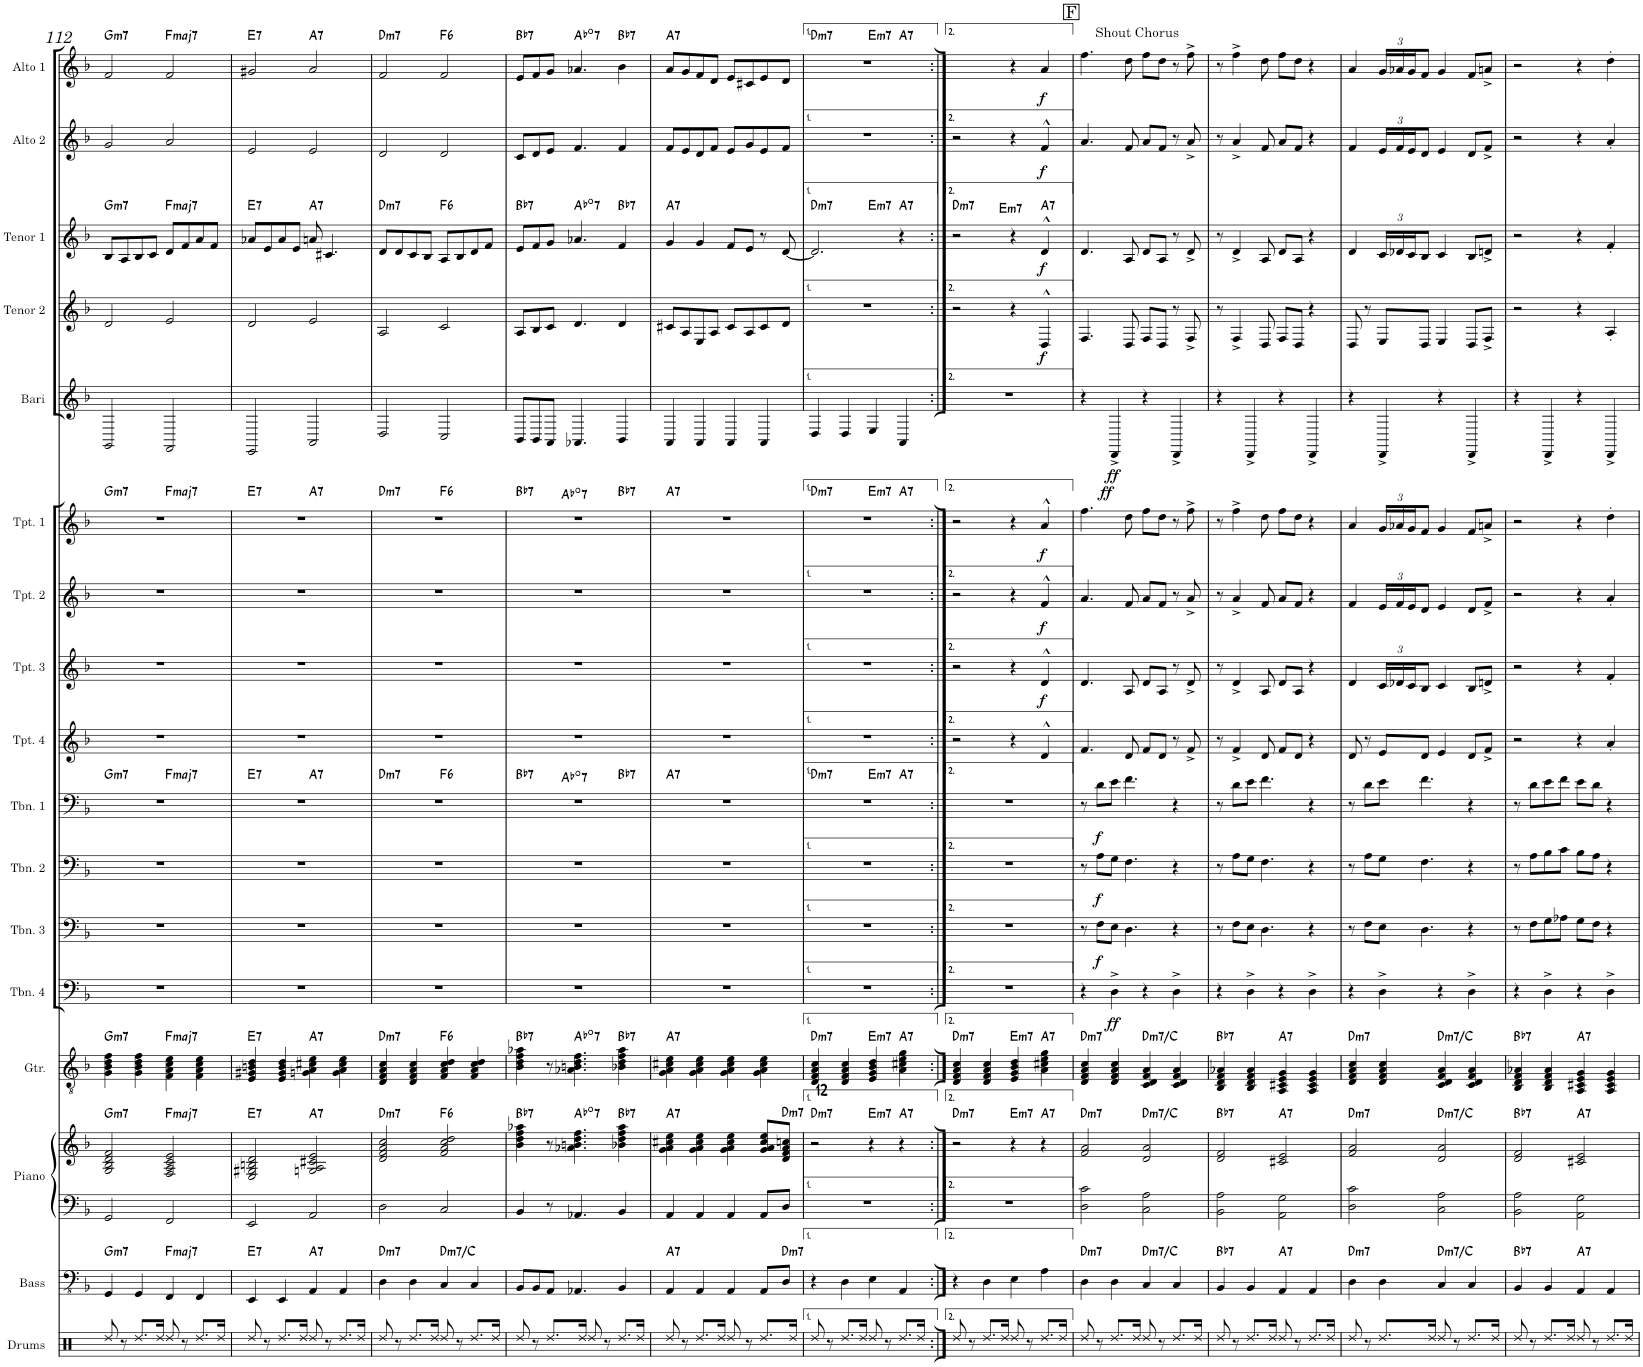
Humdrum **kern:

**kern	**kern	**harte	**kern	**kern	**harte	**kern	**harte	**kern	**dynam	**kern	**dynam	**kern	**dynam	**kern	**dynam	**harte	**kern	**kern	**dynam	**kern	**dynam	**kern	**dynam	**harte	**kern	**dynam	**kern	**dynam	**kern	**dynam	**harte	**kern	**dynam	**kern	**dynam	**harte
*part17	*part16	*part16	*part15	*part15	*part15	*part14	*part14	*part13	*part13	*part12	*part12	*part11	*part11	*part10	*part10	*part10	*part9	*part8	*part8	*part7	*part7	*part6	*part6	*part6	*part5	*part5	*part4	*part4	*part3	*part3	*part3	*part2	*part2	*part1	*part1	*part1
*staff18	*staff17	*	*staff16	*staff15	*	*staff14	*	*staff13	*staff13	*staff12	*staff12	*staff11	*staff11	*staff10	*staff10	*	*staff9	*staff8	*staff8	*staff7	*staff7	*staff6	*staff6	*	*staff5	*staff5	*staff4	*staff4	*staff3	*staff3	*	*staff2	*staff2	*staff1	*staff1	*
*I"Drums	*I"Bass	*	*I"Piano	*	*	*I"Guitar	*	*I"Trombone 4	*	*I"Trombone 3	*	*I"Trombone 2	*	*I"Trombone 1	*	*	*I"Trumpet 4	*I"Trumpet 3	*	*I"Trumpet 2	*	*I"Trumpet 1	*	*	*I"Baritone Sax	*	*I"Tenor Sax 2	*	*I"Tenor Sax 1	*	*	*I"Alto Sax 2	*	*I"Alto Sax 1	*	*
*I'Drums	*I'Bass	*	*I'Piano	*	*	*I'Gtr.	*	*I'Tbn. 4	*	*I'Tbn. 3	*	*I'Tbn. 2	*	*I'Tbn. 1	*	*	*I'Tpt. 4	*I'Tpt. 3	*	*I'Tpt. 2	*	*I'Tpt. 1	*	*	*I'Bari	*	*I'Tenor 2	*	*I'Tenor 1	*	*	*I'Alto 2	*	*I'Alto 1	*	*
!!LO:PB:g=z
*clefX	*clefFv4	*	*clefF4	*clefG2	*	*clefGv2	*	*clefF4	*	*clefF4	*	*clefF4	*	*clefF4	*	*	*clefG2	*clefG2	*	*clefG2	*	*clefG2	*	*	*clefG2	*	*clefG2	*	*clefG2	*	*	*clefG2	*	*clefG2	*	*
*	*	*	*	*	*	*	*	*	*	*	*	*	*	*	*	*	*ITrd1c2	*ITrd1c2	*	*ITrd1c2	*	*ITrd1c2	*	*	*ITrd12c21	*	*ITrd8c14	*	*ITrd8c14	*	*	*ITrd5c9	*	*ITrd5c9	*	*
*k[]	*k[b-]	*	*k[b-]	*k[b-]	*	*k[b-]	*	*k[b-]	*	*k[b-]	*	*k[b-]	*	*k[b-]	*	*	*k[b-]	*k[b-]	*	*k[b-]	*	*k[b-]	*	*	*k[b-]	*	*k[b-]	*	*k[b-]	*	*	*k[b-]	*	*k[b-]	*	*
*M4/4	*M4/4	*	*M4/4	*M4/4	*	*M4/4	*	*M4/4	*	*M4/4	*	*M4/4	*	*M4/4	*	*	*M4/4	*M4/4	*	*M4/4	*	*M4/4	*	*	*M4/4	*	*M4/4	*	*M4/4	*	*	*M4/4	*	*M4/4	*	*
=112	=112	=112	=112	=112	=112	=112	=112	=112	=112	=112	=112	=112	=112	=112	=112	=112	=112	=112	=112	=112	=112	=112	=112	=112	=112	=112	=112	=112	=112	=112	=112	=112	=112	=112	=112	=112
!	!	!LO:H:kt=m7	!	!	!LO:H:kt=m7	!	!LO:H:kt=m7	!	!	!	!	!	!	!	!	!LO:H:kt=m7	!	!	!	!	!	!	!	!LO:H:kt=m7	!	!	!	!	!	!	!LO:H:kt=m7	!	!	!	!	!LO:H:kt=m7
*	*	*	*	*	*	*	*	*	*	*	*	*	*	*^	*	*	*	*	*	*	*	*^	*	*	*	*	*	*	*	*	*	*	*	*	*	*
8Rdd/	4GGG/	G:min7	2GG/	2G/ 2B-/ 2d/ 2f/	G:min7	4G\ 4B-\ 4d\ 4f\	G:min7	1r	.	1r	.	1r	.	1r	2ryy	.	G:min7	1r	1r	.	1r	.	1r	2ryy	.	G:min7	2GG/	.	2d/	.	8B-/L	.	G:min7	2g/	.	2f/	.	G:min7
8r	.	.	.	.	.	.	.	.	.	.	.	.	.	.	.	.	.	.	.	.	.	.	.	.	.	.	.	.	.	.	8A/	.	.	.	.	.	.	.
8.Rdd/L	4GGG/	.	.	.	.	4G\ 4B-\ 4d\ 4f\	.	.	.	.	.	.	.	.	.	.	.	.	.	.	.	.	.	.	.	.	.	.	.	.	8B-/	.	.	.	.	.	.	.
.	.	.	.	.	.	.	.	.	.	.	.	.	.	.	.	.	.	.	.	.	.	.	.	.	.	.	.	.	.	.	8c/J	.	.	.	.	.	.	.
16Rdd/Jk	.	.	.	.	.	.	.	.	.	.	.	.	.	.	.	.	.	.	.	.	.	.	.	.	.	.	.	.	.	.	.	.	.	.	.	.	.	.
!	!	!LO:H:kt=maj7	!	!	!LO:H:kt=maj7	!	!LO:H:kt=maj7	!	!	!	!	!	!	!	!	!	!LO:H:kt=maj7	!	!	!	!	!	!	!	!	!LO:H:kt=maj7	!	!	!	!	!	!	!LO:H:kt=maj7	!	!	!	!	!LO:H:kt=maj7
8Rdd/	4FFF/	F:maj7	2FF/	2F/ 2A/ 2c/ 2e/	F:maj7	4F\ 4A\ 4c\ 4e\	F:maj7	.	.	.	.	.	.	.	2ryy	.	F:maj7	.	.	.	.	.	.	2ryy	.	F:maj7	2FF/	.	2e/	.	8d/L	.	F:maj7	2a/	.	2f/	.	F:maj7
8r	.	.	.	.	.	.	.	.	.	.	.	.	.	.	.	.	.	.	.	.	.	.	.	.	.	.	.	.	.	.	8f/	.	.	.	.	.	.	.
8.Rdd/L	4FFF/	.	.	.	.	4F\ 4A\ 4c\ 4e\	.	.	.	.	.	.	.	.	.	.	.	.	.	.	.	.	.	.	.	.	.	.	.	.	8a/	.	.	.	.	.	.	.
.	.	.	.	.	.	.	.	.	.	.	.	.	.	.	.	.	.	.	.	.	.	.	.	.	.	.	.	.	.	.	8f/J	.	.	.	.	.	.	.
16Rdd/Jk	.	.	.	.	.	.	.	.	.	.	.	.	.	.	.	.	.	.	.	.	.	.	.	.	.	.	.	.	.	.	.	.	.	.	.	.	.	.
=113	=113	=113	=113	=113	=113	=113	=113	=113	=113	=113	=113	=113	=113	=113	=113	=113	=113	=113	=113	=113	=113	=113	=113	=113	=113	=113	=113	=113	=113	=113	=113	=113	=113	=113	=113	=113	=113	=113
!	!	!LO:H:kt=7	!	!	!LO:H:kt=7	!	!LO:H:kt=7	!	!	!	!	!	!	!	!	!	!LO:H:kt=7	!	!	!	!	!	!	!	!	!LO:H:kt=7	!	!	!	!	!	!	!LO:H:kt=7	!	!	!	!	!LO:H:kt=7
8Rdd/	4EEE/	E:7	2EE/	2E/ 2G#X/ 2Bn/ 2d/	E:7	4E/ 4G#X/ 4Bn/ 4d/	E:7	1r	.	1r	.	1r	.	1r	2ryy	.	E:7	1r	1r	.	1r	.	1r	2ryy	.	E:7	2EE/	.	2d/	.	8a-X/L	.	E:7	2e/	.	2g#X/	.	E:7
8r	.	.	.	.	.	.	.	.	.	.	.	.	.	.	.	.	.	.	.	.	.	.	.	.	.	.	.	.	.	.	8e/	.	.	.	.	.	.	.
8.Rdd/L	4EEE/	.	.	.	.	4E/ 4G#/ 4B/ 4d/	.	.	.	.	.	.	.	.	.	.	.	.	.	.	.	.	.	.	.	.	.	.	.	.	8a-/	.	.	.	.	.	.	.
.	.	.	.	.	.	.	.	.	.	.	.	.	.	.	.	.	.	.	.	.	.	.	.	.	.	.	.	.	.	.	8e/J	.	.	.	.	.	.	.
16Rdd/Jk	.	.	.	.	.	.	.	.	.	.	.	.	.	.	.	.	.	.	.	.	.	.	.	.	.	.	.	.	.	.	.	.	.	.	.	.	.	.
!	!	!LO:H:kt=7	!	!	!LO:H:kt=7	!	!LO:H:kt=7	!	!	!	!	!	!	!	!	!	!LO:H:kt=7	!	!	!	!	!	!	!	!	!LO:H:kt=7	!	!	!	!	!	!	!LO:H:kt=7	!	!	!	!	!LO:H:kt=7
8Rdd/	4AAA/	A:7	2AA/	2Gn/ 2A/ 2c#X/ 2e/	A:7	4Gn\ 4A\ 4c#X\ 4e\	A:7	.	.	.	.	.	.	.	2ryy	.	A:7	.	.	.	.	.	.	2ryy	.	A:7	2AA/	.	2e/	.	8an/	.	A:7	2e/	.	2a/	.	A:7
8r	.	.	.	.	.	.	.	.	.	.	.	.	.	.	.	.	.	.	.	.	.	.	.	.	.	.	.	.	.	.	4.c#X/	.	.	.	.	.	.	.
8.Rdd/L	4AAA/	.	.	.	.	4G\ 4A\ 4c#\ 4e\	.	.	.	.	.	.	.	.	.	.	.	.	.	.	.	.	.	.	.	.	.	.	.	.	.	.	.	.	.	.	.	.
16Rdd/Jk	.	.	.	.	.	.	.	.	.	.	.	.	.	.	.	.	.	.	.	.	.	.	.	.	.	.	.	.	.	.	.	.	.	.	.	.	.	.
=114	=114	=114	=114	=114	=114	=114	=114	=114	=114	=114	=114	=114	=114	=114	=114	=114	=114	=114	=114	=114	=114	=114	=114	=114	=114	=114	=114	=114	=114	=114	=114	=114	=114	=114	=114	=114	=114	=114
!	!	!LO:H:kt=m7	!	!	!LO:H:kt=m7	!	!LO:H:kt=m7	!	!	!	!	!	!	!	!	!	!LO:H:kt=m7	!	!	!	!	!	!	!	!	!LO:H:kt=m7	!	!	!	!	!	!	!LO:H:kt=m7	!	!	!	!	!LO:H:kt=m7
8Rdd/	4DD\	D:min7	2D\	2d/ 2f/ 2a/ 2cc/	D:min7	4D/ 4F/ 4A/ 4c/	D:min7	1r	.	1r	.	1r	.	1r	2ryy	.	D:min7	1r	1r	.	1r	.	1r	2ryy	.	D:min7	2D/	.	2A/	.	8d/L	.	D:min7	2d/	.	2f/	.	D:min7
8r	.	.	.	.	.	.	.	.	.	.	.	.	.	.	.	.	.	.	.	.	.	.	.	.	.	.	.	.	.	.	8d/	.	.	.	.	.	.	.
8.Rdd/L	4DD\	.	.	.	.	4D/ 4F/ 4A/ 4c/	.	.	.	.	.	.	.	.	.	.	.	.	.	.	.	.	.	.	.	.	.	.	.	.	8c/	.	.	.	.	.	.	.
.	.	.	.	.	.	.	.	.	.	.	.	.	.	.	.	.	.	.	.	.	.	.	.	.	.	.	.	.	.	.	8B-/J	.	.	.	.	.	.	.
16Rdd/Jk	.	.	.	.	.	.	.	.	.	.	.	.	.	.	.	.	.	.	.	.	.	.	.	.	.	.	.	.	.	.	.	.	.	.	.	.	.	.
!	!	!LO:H:kt=m7	!	!	!LO:H:kt=6	!	!LO:H:kt=6	!	!	!	!	!	!	!	!	!	!LO:H:kt=6	!	!	!	!	!	!	!	!	!LO:H:kt=6	!	!	!	!	!	!	!LO:H:kt=6	!	!	!	!	!LO:H:kt=6
8Rdd/	4CC/	D:min7/b7	2C/	2f/ 2a/ 2cc/ 2dd/	F:maj6	4F/ 4A/ 4c/ 4d/	F:maj6	.	.	.	.	.	.	.	2ryy	.	F:maj6	.	.	.	.	.	.	2ryy	.	F:maj6	2C/	.	2c/	.	8A/L	.	F:maj6	2d/	.	2f/	.	F:maj6
8r	.	.	.	.	.	.	.	.	.	.	.	.	.	.	.	.	.	.	.	.	.	.	.	.	.	.	.	.	.	.	8B-/	.	.	.	.	.	.	.
8.Rdd/L	4CC/	.	.	.	.	4F/ 4A/ 4c/ 4d/	.	.	.	.	.	.	.	.	.	.	.	.	.	.	.	.	.	.	.	.	.	.	.	.	8d/	.	.	.	.	.	.	.
.	.	.	.	.	.	.	.	.	.	.	.	.	.	.	.	.	.	.	.	.	.	.	.	.	.	.	.	.	.	.	8f/J	.	.	.	.	.	.	.
16Rdd/Jk	.	.	.	.	.	.	.	.	.	.	.	.	.	.	.	.	.	.	.	.	.	.	.	.	.	.	.	.	.	.	.	.	.	.	.	.	.	.
=115	=115	=115	=115	=115	=115	=115	=115	=115	=115	=115	=115	=115	=115	=115	=115	=115	=115	=115	=115	=115	=115	=115	=115	=115	=115	=115	=115	=115	=115	=115	=115	=115	=115	=115	=115	=115	=115	=115
!	!	!	!	!	!LO:H:kt=7	!	!LO:H:kt=7	!	!	!	!	!	!	!	!	!	!LO:H:kt=7	!	!	!	!	!	!	!	!	!LO:H:kt=7	!	!	!	!	!	!	!LO:H:kt=7	!	!	!	!	!LO:H:kt=7
*	*	*	*	*	*	*	*	*	*	*	*	*	*	*	*^	*	*	*	*	*	*	*	*	*^	*	*	*	*	*	*	*	*	*	*	*	*	*	*
8Rdd/	8BBB-/L	.	4BB-/	4b-\ 4dd\ 4ff\ 4aa-X\	Bb:7	4B-\ 4d\ 4f\ 4a-X\	Bb:7	1r	.	1r	.	1r	.	1r	4ryy	2.ryy	.	Bb:7	1r	1r	.	1r	.	1r	4ryy	2.ryy	.	Bb:7	8BB-/L	.	8A/L	.	8e/L	.	Bb:7	8c/L	.	8e/L	.	Bb:7
8r	8BBB-/	.	.	.	.	.	.	.	.	.	.	.	.	.	.	.	.	.	.	.	.	.	.	.	.	.	.	.	8BB-/	.	8B-/	.	8f/	.	.	8d/	.	8f/	.	.
!	!	!	!	!	!	!	!	!	!	!	!	!	!	!	!	!	!	!LO:H:kt=7	!	!	!	!	!	!	!	!	!	!LO:H:kt=7	!	!	!	!	!	!	!	!	!	!	!	!
8.Rdd/L	8AAA/J	.	8r	8r	.	8r	.	.	.	.	.	.	.	.	2.ryy	.	.	Ab:dim7	.	.	.	.	.	.	2.ryy	.	.	Ab:dim7	8AA/J	.	8c/J	.	8g/J	.	.	8e/J	.	8g/J	.	.
!	!	!	!	!	!LO:H:kt=7	!	!LO:H:kt=7	!	!	!	!	!	!	!	!	!	!	!	!	!	!	!	!	!	!	!	!	!	!	!	!	!	!	!	!LO:H:kt=7	!	!	!	!	!LO:H:kt=7
.	4.AAA-X/	.	4.AA-X/	4.a-X\ 4.bn\ 4.dd\ 4.ff\	Ab:dim7	4.A-X\ 4.Bn\ 4.d\ 4.f\	Ab:dim7	.	.	.	.	.	.	.	.	.	.	.	.	.	.	.	.	.	.	.	.	.	4.AA-X/	.	4.d/	.	4.a-X/	.	Ab:dim7	4.f/	.	4.a-X/	.	Ab:dim7
16Rdd/Jk	.	.	.	.	.	.	.	.	.	.	.	.	.	.	.	.	.	.	.	.	.	.	.	.	.	.	.	.	.	.	.	.	.	.	.	.	.	.	.	.
8Rdd/	.	.	.	.	.	.	.	.	.	.	.	.	.	.	.	.	.	.	.	.	.	.	.	.	.	.	.	.	.	.	.	.	.	.	.	.	.	.	.	.
8r	.	.	.	.	.	.	.	.	.	.	.	.	.	.	.	.	.	.	.	.	.	.	.	.	.	.	.	.	.	.	.	.	.	.	.	.	.	.	.	.
!	!	!	!	!	!LO:H:kt=7	!	!LO:H:kt=7	!	!	!	!	!	!	!	!	!	!	!LO:H:kt=7	!	!	!	!	!	!	!	!	!	!LO:H:kt=7	!	!	!	!	!	!	!LO:H:kt=7	!	!	!	!	!LO:H:kt=7
8.Rdd/L	4BBB-/	.	4BB-/	4b-X\ 4dd\ 4ff\ 4aa-\	Bb:7	4B-X\ 4d\ 4f\ 4a-\	Bb:7	.	.	.	.	.	.	.	.	4ryy	.	Bb:7	.	.	.	.	.	.	.	4ryy	.	Bb:7	4BB-/	.	4d/	.	4f/	.	Bb:7	4f/	.	4b-\	.	Bb:7
16Rdd/Jk	.	.	.	.	.	.	.	.	.	.	.	.	.	.	.	.	.	.	.	.	.	.	.	.	.	.	.	.	.	.	.	.	.	.	.	.	.	.	.	.
=116	=116	=116	=116	=116	=116	=116	=116	=116	=116	=116	=116	=116	=116	=116	=116	=116	=116	=116	=116	=116	=116	=116	=116	=116	=116	=116	=116	=116	=116	=116	=116	=116	=116	=116	=116	=116	=116	=116	=116	=116
!	!	!LO:H:kt=7	!	!	!LO:H:kt=7	!	!LO:H:kt=7	!	!	!	!	!	!	!	!	!	!	!LO:H:kt=7	!	!	!	!	!	!	!	!	!	!LO:H:kt=7	!	!	!	!	!	!	!LO:H:kt=7	!	!	!	!	!LO:H:kt=7
*	*	*	*	*	*	*	*	*	*	*	*	*	*	*v	*v	*v	*	*	*	*	*	*	*	*v	*v	*v	*	*	*	*	*	*	*	*	*	*	*	*	*	*
8Rdd/	4AAA/	A:7	4AA/	4g\ 4a\ 4cc#X\ 4ee\	A:7	4G\ 4A\ 4c#X\ 4e\	A:7	1r	.	1r	.	1r	.	1r	.	A:7	1r	1r	.	1r	.	1r	.	A:7	4AA/	.	8c#X/L	.	4g/	.	A:7	8f/L	.	8a/L	.	A:7
8r	.	.	.	.	.	.	.	.	.	.	.	.	.	.	.	.	.	.	.	.	.	.	.	.	.	.	8A/	.	.	.	.	8e/	.	8g/	.	.
8.Rdd/L	4AAA/	.	4AA/	4g\ 4a\ 4cc#\ 4ee\	.	4G\ 4A\ 4c#\ 4e\	.	.	.	.	.	.	.	.	.	.	.	.	.	.	.	.	.	.	4AA/	.	8E/	.	4g/	.	.	8d/	.	8f/	.	.
.	.	.	.	.	.	.	.	.	.	.	.	.	.	.	.	.	.	.	.	.	.	.	.	.	.	.	8A/J	.	.	.	.	8f/J	.	8d/J	.	.
16Rdd/Jk	.	.	.	.	.	.	.	.	.	.	.	.	.	.	.	.	.	.	.	.	.	.	.	.	.	.	.	.	.	.	.	.	.	.	.	.
8Rdd/	4AAA/	.	4AA/	4g\ 4a\ 4cc#\ 4ee\	.	4G\ 4A\ 4c#\ 4e\	.	.	.	.	.	.	.	.	.	.	.	.	.	.	.	.	.	.	4AA/	.	8c#/L	.	8f/L	.	.	8e/L	.	8e/L	.	.
8r	.	.	.	.	.	.	.	.	.	.	.	.	.	.	.	.	.	.	.	.	.	.	.	.	.	.	8A/	.	8e/J	.	.	8g/	.	8c#X/	.	.
8.Rdd/L	8AAA/L	.	8AA/L	8g/ 8a/ 8cc#/ 8ee/L	.	4G\ 4A\ 4c#\ 4e\	.	.	.	.	.	.	.	.	.	.	.	.	.	.	.	.	.	.	4AA/	.	8c#/	.	8r	.	.	8e/	.	8e/	.	.
!	!	!LO:H:kt=m7	!	!	!LO:H:kt=m7	!	!	!	!	!	!	!	!	!	!	!	!	!	!	!	!	!	!	!	!	!	!	!	!	!	!	!	!	!	!	!
.	8DD/J	D:min7	8D/J	8d/ 8f/ 8a/ 8ccn/J	D:min7	.	.	.	.	.	.	.	.	.	.	.	.	.	.	.	.	.	.	.	.	.	8d/J	.	[8d/	.	.	8f/J	.	8d/J	.	.
16Rdd/Jk	.	.	.	.	.	.	.	.	.	.	.	.	.	.	.	.	.	.	.	.	.	.	.	.	.	.	.	.	.	.	.	.	.	.	.	.
=117	=117	=117	=117	=117	=117	=117	=117	=117	=117	=117	=117	=117	=117	=117	=117	=117	=117	=117	=117	=117	=117	=117	=117	=117	=117	=117	=117	=117	=117	=117	=117	=117	=117	=117	=117	=117
!	!	!	!	!	!LO:H:kt=m7	!	!LO:H:kt=m7	!	!	!	!	!	!	!	!	!LO:H:kt=m7	!	!	!	!	!	!	!	!LO:H:kt=m7	!	!	!	!	!	!	!LO:H:kt=m7	!	!	!	!	!LO:H:kt=m7
*	*	*	*	*	*	*	*	*	*	*	*	*	*	*^	*	*	*	*	*	*	*	*^	*	*	*	*	*	*	*^	*	*	*	*	*^	*	*
*	*	*	*	*	*	*	*	*	*	*	*	*	*	*	*^	*	*	*	*	*	*	*	*	*^	*	*	*	*	*	*	*	*	*	*	*	*	*	*^	*	*
8Rdd/	4r	.	1r	2r	D:min7	4D/ 4F/ 4A/ 4c/	D:min7	1r	.	1r	.	1r	.	1r	2ryy	2.ryy	.	D:min7	1r	1r	.	1r	.	1r	2ryy	2.ryy	.	D:min7	4D/	.	1r	.	2.d/]	2ryy	.	D:min7	1r	.	1r	2ryy	2.ryy	.	D:min7
8r	.	.	.	.	.	.	.	.	.	.	.	.	.	.	.	.	.	.	.	.	.	.	.	.	.	.	.	.	.	.	.	.	.	.	.	.	.	.	.	.	.	.	.
8.Rdd/L	4DD\	.	.	.	.	4D/ 4F/ 4A/ 4c/	.	.	.	.	.	.	.	.	.	.	.	.	.	.	.	.	.	.	.	.	.	.	4D/	.	.	.	.	.	.	.	.	.	.	.	.	.	.
16Rdd/Jk	.	.	.	.	.	.	.	.	.	.	.	.	.	.	.	.	.	.	.	.	.	.	.	.	.	.	.	.	.	.	.	.	.	.	.	.	.	.	.	.	.	.	.
!	!	!	!	!	!LO:H:kt=m7	!	!LO:H:kt=m7	!	!	!	!	!	!	!	!	!	!	!LO:H:kt=m7	!	!	!	!	!	!	!	!	!	!LO:H:kt=m7	!	!	!	!	!	!	!	!LO:H:kt=m7	!	!	!	!	!	!	!LO:H:kt=m7
8Rdd/	4EE\	.	.	4r	E:min7	4E/ 4G/ 4B-/ 4d/	E:min7	.	.	.	.	.	.	.	2ryy	.	.	E:min7	.	.	.	.	.	.	2ryy	.	.	E:min7	4E/	.	.	.	.	2ryy	.	E:min7	.	.	.	2ryy	.	.	E:min7
8r	.	.	.	.	.	.	.	.	.	.	.	.	.	.	.	.	.	.	.	.	.	.	.	.	.	.	.	.	.	.	.	.	.	.	.	.	.	.	.	.	.	.	.
!	!	!	!	!	!LO:H:kt=7	!	!LO:H:kt=7	!	!	!	!	!	!	!	!	!	!	!LO:H:kt=7	!	!	!	!	!	!	!	!	!	!LO:H:kt=7	!	!	!	!	!	!	!	!LO:H:kt=7	!	!	!	!	!	!	!LO:H:kt=7
8.Rdd/L	4AAA/	.	.	4r	A:7	4A\ 4c#X\ 4e\ 4g\	A:7	.	.	.	.	.	.	.	.	4ryy	.	A:7	.	.	.	.	.	.	.	4ryy	.	A:7	4AA/	.	.	.	4r	.	.	A:7	.	.	.	.	4ryy	.	A:7
16Rdd/Jk	.	.	.	.	.	.	.	.	.	.	.	.	.	.	.	.	.	.	.	.	.	.	.	.	.	.	.	.	.	.	.	.	.	.	.	.	.	.	.	.	.	.	.
=118:|!	=118:|!	=118:|!	=118:|!	=118:|!	=118:|!	=118:|!	=118:|!	=118:|!	=118:|!	=118:|!	=118:|!	=118:|!	=118:|!	=118:|!	=118:|!	=118:|!	=118:|!	=118:|!	=118:|!	=118:|!	=118:|!	=118:|!	=118:|!	=118:|!	=118:|!	=118:|!	=118:|!	=118:|!	=118:|!	=118:|!	=118:|!	=118:|!	=118:|!	=118:|!	=118:|!	=118:|!	=118:|!	=118:|!	=118:|!	=118:|!	=118:|!	=118:|!	=118:|!
!	!	!	!	!	!LO:H:kt=m7	!	!LO:H:kt=m7	!	!	!	!	!	!	!	!	!	!	!	!	!	!	!	!	!	!	!	!	!	!	!	!	!	!	!	!	!LO:H:kt=m7	!	!	!	!	!	!	!
*	*	*	*	*	*	*	*	*	*	*	*	*	*	*v	*v	*v	*	*	*	*	*	*	*	*v	*v	*v	*	*	*	*	*	*	*v	*v	*	*	*	*	*v	*v	*v	*	*
8Rdd/	4r	.	1r	2r	D:min7	4D/ 4F/ 4A/ 4c/	D:min7	1r	.	1r	.	1r	.	1r	.	.	2r	2r	.	2r	.	2r	.	.	1r	.	2r	.	2r	.	D:min7	2r	.	2ryy	.	.
8r	.	.	.	.	.	.	.	.	.	.	.	.	.	.	.	.	.	.	.	.	.	.	.	.	.	.	.	.	.	.	.	.	.	.	.	.
8.Rdd/L	4DD\	.	.	.	.	4D/ 4F/ 4A/ 4c/	.	.	.	.	.	.	.	.	.	.	.	.	.	.	.	.	.	.	.	.	.	.	.	.	.	.	.	.	.	.
16Rdd/Jk	.	.	.	.	.	.	.	.	.	.	.	.	.	.	.	.	.	.	.	.	.	.	.	.	.	.	.	.	.	.	.	.	.	.	.	.
!	!	!	!	!	!LO:H:kt=m7	!	!LO:H:kt=m7	!	!	!	!	!	!	!	!	!	!	!	!	!	!	!	!	!	!	!	!	!	!	!	!LO:H:kt=m7	!	!	!	!	!
8Rdd/	4EE\	.	.	4r	E:min7	4E/ 4G/ 4B-/ 4d/	E:min7	.	.	.	.	.	.	.	.	.	4r	4r	.	4r	.	4r	.	.	.	.	4r	.	4r	.	E:min7	4r	.	4r	.	.
8r	.	.	.	.	.	.	.	.	.	.	.	.	.	.	.	.	.	.	.	.	.	.	.	.	.	.	.	.	.	.	.	.	.	.	.	.
!	!	!	!	!	!LO:H:kt=7	!	!LO:H:kt=7	!	!	!	!	!	!	!	!	!	!	!	!LO:DY:b	!	!LO:DY:b	!	!LO:DY:b	!	!	!	!	!LO:DY:b	!	!LO:DY:b	!LO:H:kt=7	!	!LO:DY:b	!	!LO:DY:b	!
8.Rdd/L	4AA\	.	.	4r	A:7	4A\ 4c#X\ 4e\ 4g\	A:7	.	.	.	.	.	.	.	.	.	4d^^/	4d^^/	f	4f^^/	f	4a^^/	f	.	.	.	4D^^/	f	4d^^/	f	A:7	4f^^/	f	4a/	f	.
16Rdd/Jk	.	.	.	.	.	.	.	.	.	.	.	.	.	.	.	.	.	.	.	.	.	.	.	.	.	.	.	.	.	.	.	.	.	.	.	.
!!LO:REH:place=s1:a:cj:fs=14:t=F
=119	=119	=119	=119	=119	=119	=119	=119	=119	=119	=119	=119	=119	=119	=119	=119	=119	=119	=119	=119	=119	=119	=119	=119	=119	=119	=119	=119	=119	=119	=119	=119	=119	=119	=119	=119	=119
!	!	!LO:H:kt=m7	!	!	!LO:H:kt=m7	!	!LO:H:kt=m7	!	!	!	!	!	!	!	!	!	!	!	!	!	!	!	!	!	!	!	!	!	!	!	!	!	!	!LO:TX:a:t=Shout Chorus	!	!
8Rdd/	4DD\	D:min7	2D\ 2c\	2f/ 2a/	D:min7	4D/ 4F/ 4A/ 4c/	D:min7	4r	.	8r	.	8r	.	8r	.	.	4.f/	4.d/	.	4.a/	.	4.ff\	.	.	4r	.	4.F/	.	4.d/	.	.	4.a/	.	4.ff\	.	.
!	!	!	!	!	!	!	!	!	!	!	!LO:DY:b	!	!LO:DY:b	!	!LO:DY:b	!	!	!	!	!	!	!	!	!	!	!	!	!	!	!	!	!	!	!	!	!
8r	.	.	.	.	.	.	.	.	.	8F\L	f	8A\L	f	8d\L	f	.	.	.	.	.	.	.	.	.	.	.	.	.	.	.	.	.	.	.	.	.
!	!	!	!	!	!	!	!	!	!LO:DY:b	!	!	!	!	!	!	!	!	!	!	!	!	!	!	!	!	!LO:DY:b	!	!	!	!	!	!	!	!	!	!
8.Rdd/L	4DD\	.	.	.	.	4D/ 4F/ 4A/ 4c/	.	4D^\	ff	8E\J	.	8G\J	.	8e\J	.	.	.	.	.	.	.	.	.	.	4DD^/	ff	.	.	.	.	.	.	.	.	.	.
!	!	!	!	!	!	!	!	!	!	!	!	!	!	!	!	!	!	!	!	!	!	!	!LO:DY:a	!	!	!	!	!	!	!	!	!	!	!	!	!
.	.	.	.	.	.	.	.	.	.	4.D\	.	4.F\	.	4.f\	.	.	8d/	8A/	.	8f/	.	8dd\	ff	.	.	.	8D/	.	8A/	.	.	8f/	.	8dd\	.	.
16Rdd/Jk	.	.	.	.	.	.	.	.	.	.	.	.	.	.	.	.	.	.	.	.	.	.	.	.	.	.	.	.	.	.	.	.	.	.	.	.
!	!	!LO:H:kt=m7	!	!	!LO:H:kt=m7	!	!LO:H:kt=m7	!	!	!	!	!	!	!	!	!	!	!	!	!	!	!	!	!	!	!	!	!	!	!	!	!	!	!	!	!
8Rdd/	4CC/	D:min7/b7	2C\ 2A\	2d/ 2a/	D:min7/b7	4C/ 4D/ 4F/ 4A/	D:min7/b7	4r	.	.	.	.	.	.	.	.	8f/L	8d/L	.	8a/L	.	8ff\L	.	.	4r	.	8F/L	.	8d/L	.	.	8a/L	.	8ff\L	.	.
8r	.	.	.	.	.	.	.	.	.	.	.	.	.	.	.	.	8d/J	8A/J	.	8f/J	.	8dd\J	.	.	.	.	8D/J	.	8A/J	.	.	8f/J	.	8dd\J	.	.
8.Rdd/L	4CC/	.	.	.	.	4C/ 4D/ 4F/ 4A/	.	4D^\	.	4r	.	4r	.	4r	.	.	8r	8r	.	8r	.	8r	.	.	4DD^/	.	8r	.	8r	.	.	8r	.	8r	.	.
.	.	.	.	.	.	.	.	.	.	.	.	.	.	.	.	.	8f^/	8d^/	.	8a^/	.	8ff^\	.	.	.	.	8F^/	.	8d^/	.	.	8a^/	.	8ff^\	.	.
16Rdd/Jk	.	.	.	.	.	.	.	.	.	.	.	.	.	.	.	.	.	.	.	.	.	.	.	.	.	.	.	.	.	.	.	.	.	.	.	.
=120	=120	=120	=120	=120	=120	=120	=120	=120	=120	=120	=120	=120	=120	=120	=120	=120	=120	=120	=120	=120	=120	=120	=120	=120	=120	=120	=120	=120	=120	=120	=120	=120	=120	=120	=120	=120
!	!	!LO:H:kt=7	!	!	!LO:H:kt=7	!	!LO:H:kt=7	!	!	!	!	!	!	!	!	!	!	!	!	!	!	!	!	!	!	!	!	!	!	!	!	!	!	!	!	!
8Rdd/	4BBB-/	Bb:7	2BB-\ 2A\	2d/ 2f/	Bb:7	4BB-/ 4D/ 4F/ 4A-X/	Bb:7	4r	.	8r	.	8r	.	8r	.	.	8r	8r	.	8r	.	8r	.	.	4r	.	8r	.	8r	.	.	8r	.	8r	.	.
8r	.	.	.	.	.	.	.	.	.	8F\L	.	8A\L	.	8d\L	.	.	4f^/	4d^/	.	4a^/	.	4ff^\	.	.	.	.	4F^/	.	4d^/	.	.	4a^/	.	4ff^\	.	.
8.Rdd/L	4BBB-/	.	.	.	.	4BB-/ 4D/ 4F/ 4A-/	.	4D^\	.	8E\J	.	8G\J	.	8e\J	.	.	.	.	.	.	.	.	.	.	4DD^/	.	.	.	.	.	.	.	.	.	.	.
.	.	.	.	.	.	.	.	.	.	4.D\	.	4.F\	.	4.f\	.	.	8d/	8A/	.	8f/	.	8dd\	.	.	.	.	8D/	.	8A/	.	.	8f/	.	8dd\	.	.
16Rdd/Jk	.	.	.	.	.	.	.	.	.	.	.	.	.	.	.	.	.	.	.	.	.	.	.	.	.	.	.	.	.	.	.	.	.	.	.	.
!	!	!LO:H:kt=7	!	!	!LO:H:kt=7	!	!LO:H:kt=7	!	!	!	!	!	!	!	!	!	!	!	!	!	!	!	!	!	!	!	!	!	!	!	!	!	!	!	!	!
8Rdd/	4AAA/	A:7	2AA\ 2G\	2c#X/ 2e/	A:7	4AA/ 4C#X/ 4E/ 4G/	A:7	4r	.	.	.	.	.	.	.	.	8f/L	8d/L	.	8a/L	.	8ff\L	.	.	4r	.	8F/L	.	8d/L	.	.	8a/L	.	8ff\L	.	.
8r	.	.	.	.	.	.	.	.	.	.	.	.	.	.	.	.	8d/J	8A/J	.	8f/J	.	8dd\J	.	.	.	.	8D/J	.	8A/J	.	.	8f/J	.	8dd\J	.	.
8.Rdd/L	4AAA/	.	.	.	.	4AA/ 4C#/ 4E/ 4G/	.	4D^\	.	4r	.	4r	.	4r	.	.	4r	4r	.	4r	.	4r	.	.	4DD^/	.	4r	.	4r	.	.	4r	.	4r	.	.
16Rdd/Jk	.	.	.	.	.	.	.	.	.	.	.	.	.	.	.	.	.	.	.	.	.	.	.	.	.	.	.	.	.	.	.	.	.	.	.	.
=121	=121	=121	=121	=121	=121	=121	=121	=121	=121	=121	=121	=121	=121	=121	=121	=121	=121	=121	=121	=121	=121	=121	=121	=121	=121	=121	=121	=121	=121	=121	=121	=121	=121	=121	=121	=121
!	!	!LO:H:kt=m7	!	!	!LO:H:kt=m7	!	!LO:H:kt=m7	!	!	!	!	!	!	!	!	!	!	!	!	!	!	!	!	!	!	!	!	!	!	!	!	!	!	!	!	!
8Rdd/	4DD\	D:min7	2D\ 2c\	2f/ 2a/	D:min7	4D/ 4F/ 4A/ 4c/	D:min7	4r	.	8r	.	8r	.	8r	.	.	8d/	4d/	.	4f/	.	4a/	.	.	4r	.	8D/	.	4d/	.	.	4f/	.	4a/	.	.
8r	.	.	.	.	.	.	.	.	.	8F\L	.	8A\L	.	8d\L	.	.	8r	.	.	.	.	.	.	.	.	.	8r	.	.	.	.	.	.	.	.	.
*	*	*	*	*	*	*	*	*	*	*	*	*	*	*	*	*	*	*Xbrackettup	*	*Xbrackettup	*	*Xbrackettup	*	*	*	*	*	*	*Xbrackettup	*	*	*Xbrackettup	*	*Xbrackettup	*	*
8.Rdd/L	4DD\	.	.	.	.	4D/ 4F/ 4A/ 4c/	.	4D^\	.	8E\J	.	8G\J	.	8e\J	.	.	8e/L	24c/LL	.	24e/LL	.	24g/LL	.	.	4DD^/	.	8E/L	.	24c/LL	.	.	24e/LL	.	24g/LL	.	.
.	.	.	.	.	.	.	.	.	.	.	.	.	.	.	.	.	.	24d-X/	.	24f/	.	24a-X/	.	.	.	.	.	.	24d-X/	.	.	24f/	.	24a-X/	.	.
.	.	.	.	.	.	.	.	.	.	.	.	.	.	.	.	.	.	24c/J	.	24e/J	.	24g/J	.	.	.	.	.	.	24c/J	.	.	24e/J	.	24g/J	.	.
.	.	.	.	.	.	.	.	.	.	4.D\	.	4.F\	.	4.f\	.	.	8d/J	8B-/J	.	8d/J	.	8f/J	.	.	.	.	8D/J	.	8B-/J	.	.	8d/J	.	8f/J	.	.
16Rdd/Jk	.	.	.	.	.	.	.	.	.	.	.	.	.	.	.	.	.	.	.	.	.	.	.	.	.	.	.	.	.	.	.	.	.	.	.	.
!	!	!LO:H:kt=m7	!	!	!LO:H:kt=m7	!	!LO:H:kt=m7	!	!	!	!	!	!	!	!	!	!	!	!	!	!	!	!	!	!	!	!	!	!	!	!	!	!	!	!	!
8Rdd/	4CC/	D:min7/b7	2C\ 2A\	2d/ 2a/	D:min7/b7	4C/ 4D/ 4F/ 4A/	D:min7/b7	4r	.	.	.	.	.	.	.	.	4e/	4c/	.	4e/	.	4g/	.	.	4r	.	4E/	.	4c/	.	.	4e/	.	4g/	.	.
8r	.	.	.	.	.	.	.	.	.	.	.	.	.	.	.	.	.	.	.	.	.	.	.	.	.	.	.	.	.	.	.	.	.	.	.	.
8.Rdd/L	4CC/	.	.	.	.	4C/ 4D/ 4F/ 4A/	.	4D^\	.	4r	.	4r	.	4r	.	.	8d/L	8B-/L	.	8d/L	.	8f/L	.	.	4DD^/	.	8D/L	.	8B-/L	.	.	8d/L	.	8f/L	.	.
.	.	.	.	.	.	.	.	.	.	.	.	.	.	.	.	.	8f^/J	8dn^/J	.	8f^/J	.	8an^/J	.	.	.	.	8F^/J	.	8dn^/J	.	.	8f^/J	.	8an^/J	.	.
16Rdd/Jk	.	.	.	.	.	.	.	.	.	.	.	.	.	.	.	.	.	.	.	.	.	.	.	.	.	.	.	.	.	.	.	.	.	.	.	.
=122	=122	=122	=122	=122	=122	=122	=122	=122	=122	=122	=122	=122	=122	=122	=122	=122	=122	=122	=122	=122	=122	=122	=122	=122	=122	=122	=122	=122	=122	=122	=122	=122	=122	=122	=122	=122
!	!	!LO:H:kt=7	!	!	!LO:H:kt=7	!	!LO:H:kt=7	!	!	!	!	!	!	!	!	!	!	!	!	!	!	!	!	!	!	!	!	!	!	!	!	!	!	!	!	!
8Rdd/	4BBB-/	Bb:7	2BB-\ 2A\	2d/ 2f/	Bb:7	4BB-/ 4D/ 4F/ 4A-X/	Bb:7	4r	.	8r	.	8r	.	8r	.	.	2r	2r	.	2r	.	2r	.	.	4r	.	2r	.	2r	.	.	2r	.	2r	.	.
8r	.	.	.	.	.	.	.	.	.	8F\L	.	8A\L	.	8d\L	.	.	.	.	.	.	.	.	.	.	.	.	.	.	.	.	.	.	.	.	.	.
8.Rdd/L	4BBB-/	.	.	.	.	4BB-/ 4D/ 4F/ 4A-/	.	4D^\	.	8G\	.	8B-\	.	8e\	.	.	.	.	.	.	.	.	.	.	4DD^/	.	.	.	.	.	.	.	.	.	.	.
.	.	.	.	.	.	.	.	.	.	8A-X\J	.	8c\J	.	8f\J	.	.	.	.	.	.	.	.	.	.	.	.	.	.	.	.	.	.	.	.	.	.
16Rdd/Jk	.	.	.	.	.	.	.	.	.	.	.	.	.	.	.	.	.	.	.	.	.	.	.	.	.	.	.	.	.	.	.	.	.	.	.	.
!	!	!LO:H:kt=7	!	!	!LO:H:kt=7	!	!LO:H:kt=7	!	!	!	!	!	!	!	!	!	!	!	!	!	!	!	!	!	!	!	!	!	!	!	!	!	!	!	!	!
8Rdd/	4AAA/	A:7	2AA\ 2G\	2c#X/ 2e/	A:7	4AA/ 4C#X/ 4E/ 4G/	A:7	4r	.	8G\L	.	8B-\L	.	8e\L	.	.	4r	4r	.	4r	.	4r	.	.	4r	.	4r	.	4r	.	.	4r	.	4r	.	.
8r	.	.	.	.	.	.	.	.	.	8F\J	.	8A\J	.	8d\J	.	.	.	.	.	.	.	.	.	.	.	.	.	.	.	.	.	.	.	.	.	.
8.Rdd/L	4AAA/	.	.	.	.	4AA/ 4C#/ 4E/ 4G/	.	4D^\	.	4r	.	4r	.	4r	.	.	4a'/	4f'/	.	4a'/	.	4dd'\	.	.	4DD^/	.	4A'/	.	4f'/	.	.	4a'/	.	4dd'\	.	.
16Rdd/Jk	.	.	.	.	.	.	.	.	.	.	.	.	.	.	.	.	.	.	.	.	.	.	.	.	.	.	.	.	.	.	.	.	.	.	.	.
=	=	=	=	=	=	=	=	=	=	=	=	=	=	=	=	=	=	=	=	=	=	=	=	=	=	=	=	=	=	=	=	=	=	=	=	=
*-	*-	*-	*-	*-	*-	*-	*-	*-	*-	*-	*-	*-	*-	*-	*-	*-	*-	*-	*-	*-	*-	*-	*-	*-	*-	*-	*-	*-	*-	*-	*-	*-	*-	*-	*-	*-
